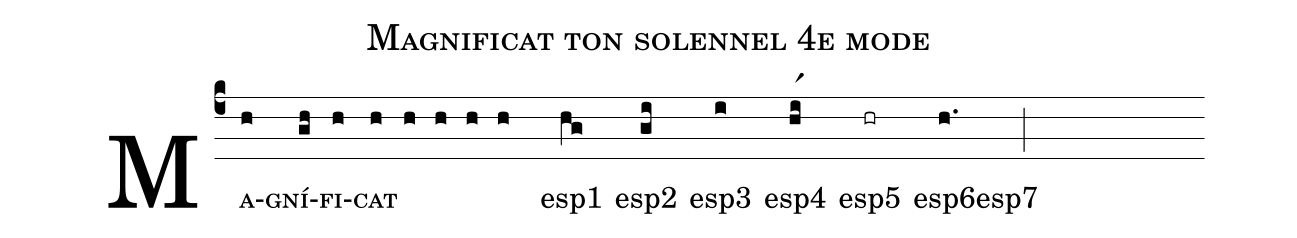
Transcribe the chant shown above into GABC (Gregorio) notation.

name: Magnificat ton solennel 4e mode;
def-m1: \grealign;
%%
(c4)
M<sc>{a}-([em1]h)gní-([em1]gh)fi-([em1]h)cat</sc>(h) (h) (h) (h) (h) ()
() <sp>esp1</sp>([em1]hg)
<sp>esp2</sp>([em1]gi)
<sp>esp3</sp>([em1]i)
<sp>esp4</sp>([em1]hir1)
<sp>esp5</sp>([em1]hr)
<sp>esp6</sp>([em1]h.)
<sp>esp7</sp>([em1];)
